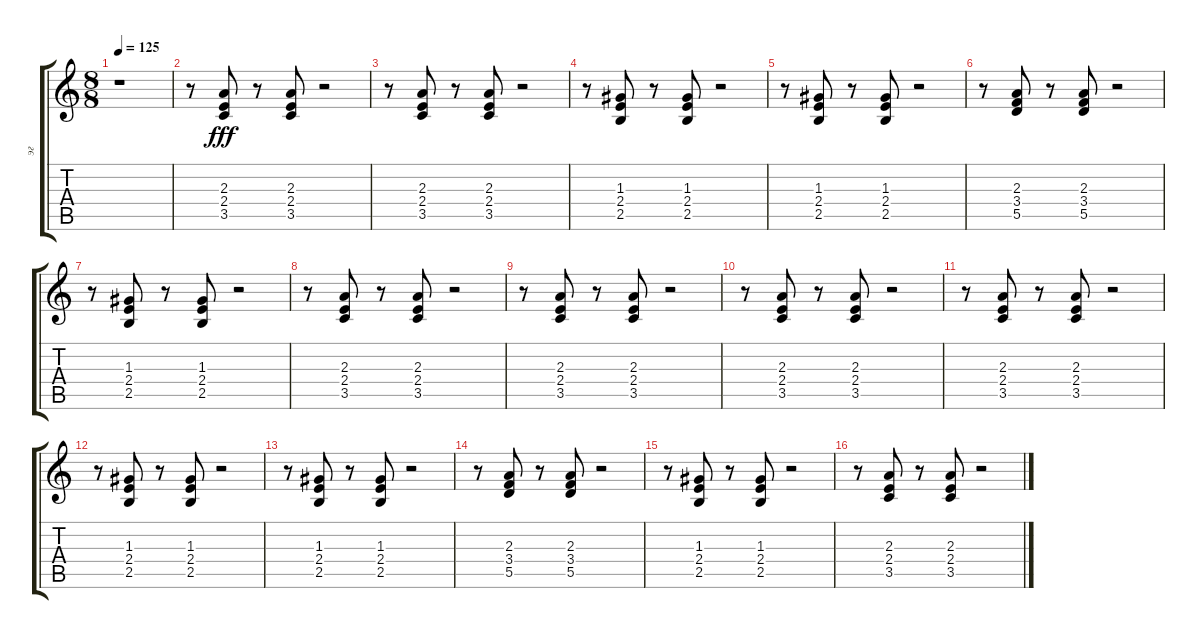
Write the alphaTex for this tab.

\track ("эг" "эг") {instrument distortionguitar}
\staff {score tabs}
\tuning (E4 B3 G3 D3 A2 E2) {hide}
\ts (8 8)
\tempo 125
\clef g2
\ks c
r.1{dy fff} |
r.8 (2.3 2.4 3.5).8 r.8 (2.3 2.4 3.5).8 r.2 |
r.8 (2.3 2.4 3.5).8 r.8 (2.3 2.4 3.5).8 r.2 |
r.8 (1.3 2.4 2.5).8 r.8 (1.3 2.4 2.5).8 r.2 |
r.8 (1.3 2.4 2.5).8 r.8 (1.3 2.4 2.5).8 r.2 |
r.8 (2.3 3.4 5.5).8 r.8 (2.3 3.4 5.5).8 r.2 |
r.8 (1.3 2.4 2.5).8 r.8 (1.3 2.4 2.5).8 r.2 |
r.8 (2.3 2.4 3.5).8 r.8 (2.3 2.4 3.5).8 r.2 |
r.8 (2.3 2.4 3.5).8 r.8 (2.3 2.4 3.5).8 r.2 |
r.8 (2.3 2.4 3.5).8 r.8 (2.3 2.4 3.5).8 r.2 |
r.8 (2.3 2.4 3.5).8 r.8 (2.3 2.4 3.5).8 r.2 |
r.8 (1.3 2.4 2.5).8 r.8 (1.3 2.4 2.5).8 r.2 |
r.8 (1.3 2.4 2.5).8 r.8 (1.3 2.4 2.5).8 r.2 |
r.8 (2.3 3.4 5.5).8 r.8 (2.3 3.4 5.5).8 r.2 |
r.8 (1.3 2.4 2.5).8 r.8 (1.3 2.4 2.5).8 r.2 |
r.8 (2.3 2.4 3.5).8 r.8 (2.3 2.4 3.5).8 r.2
